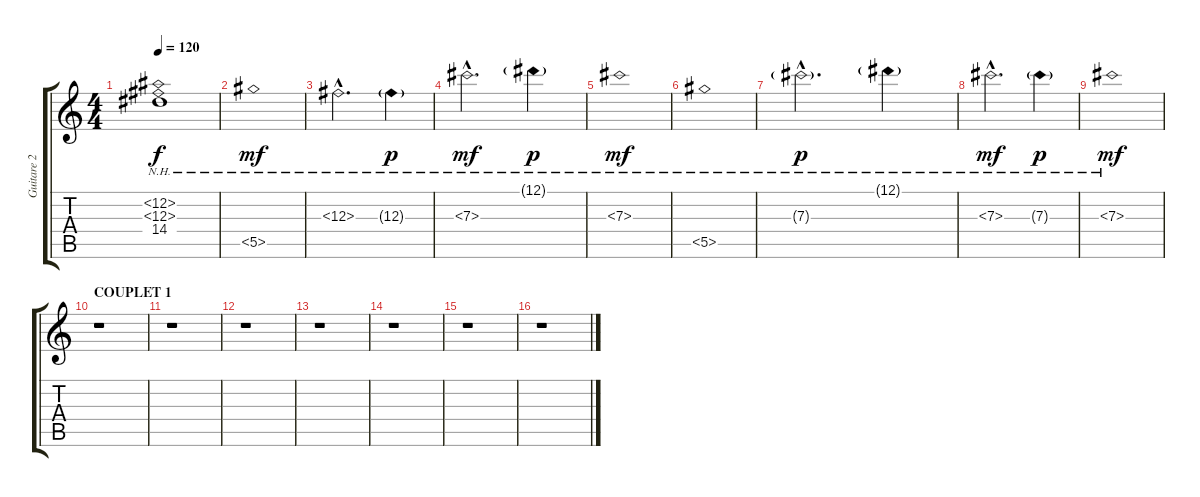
\track ("Guitare 2 ( Electrique )" "Guitare 2 ") {instrument distortionguitar}
\staff {score tabs}
\tuning (Eb4 Bb3 Gb3 Db3 Ab2 Eb2) {hide}
\ts (4 4)
\tempo 120
\clef g2
\ks c
(12.2{nh} 12.3{nh} 14.4).1{dy f} |
5.5{nh}.1{dy mf} |
12.3{nh hac}.2{d} 12.3{nh g}.4{dy p} |
7.3{nh hac}.2{d dy mf} 12.1{nh g}.4{dy p} |
7.3{nh}.1{dy mf} |
5.5{nh}.1 |
7.3{nh g hac}.2{d dy p} 12.1{nh g}.4 |
7.3{nh hac}.2{d dy mf} 7.3{nh g}.4{dy p} |
7.3{nh}.1{dy mf} |
\section ("" "COUPLET 1")
r.1 |
r.1 |
r.1 |
r.1 |
r.1 |
r.1 |
r.1
